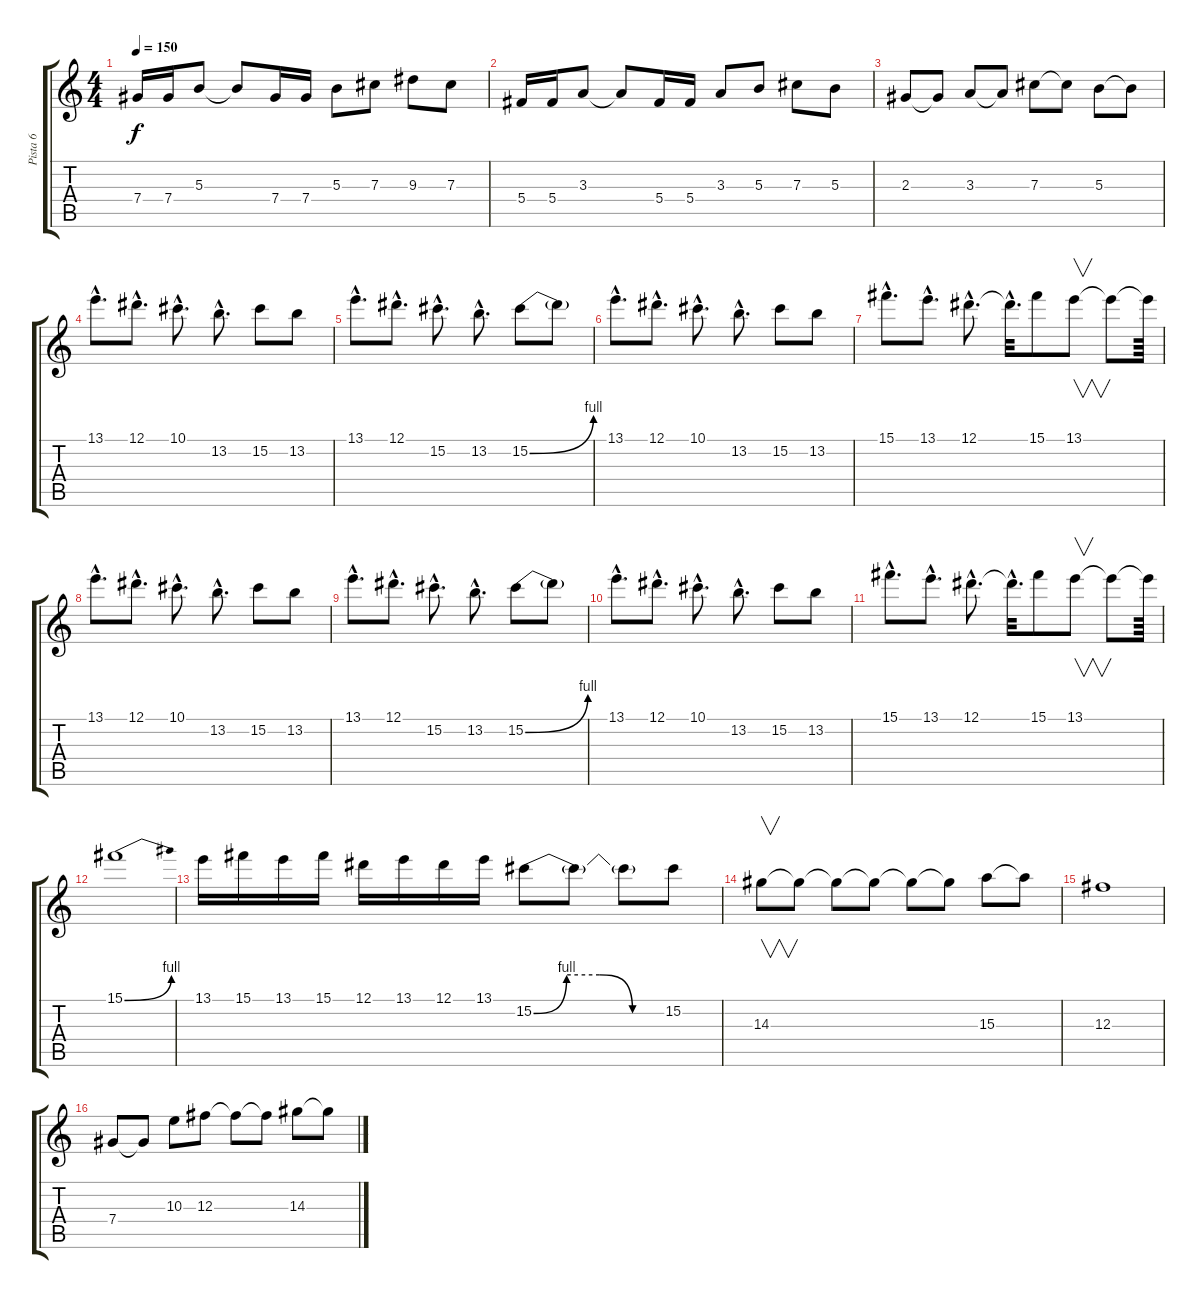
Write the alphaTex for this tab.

\track ("Pista 6" "Pista 6") {instrument distortionguitar}
\staff {score tabs}
\tuning (Eb4 Bb3 Gb3 Db3 Ab2 Eb2) {hide}
\ts (4 4)
\tempo 150
\clef g2
\ks c
7.4.16{dy f} 7.4.16 5.3.8 5.3{t}.8 7.4.16 7.4.16 5.3.8 7.3.8 9.3.8 7.3.8 |
5.4.16 5.4.16 3.3.8 3.3{t}.8 5.4.16 5.4.16 3.3.8 5.3.8 7.3.8 5.3.8 |
2.3.8 2.3{t}.8 3.3.8 3.3{t}.8 7.3.8 7.3{t}.8 5.3.8 5.3{t}.8 |
13.1{hac}.8{d} 12.1{hac}.8{d} 10.1{hac}.8{d} 13.2{hac}.8{d} 15.2.8 13.2.8 |
13.1{hac}.8{d} 12.1{hac}.8{d} 15.2{hac}.8{d} 13.2{hac}.8{d} 15.2{be (bend 0 0 60 4)}.8 15.2{t}.8 |
13.1{hac}.8{d} 12.1{hac}.8{d} 10.1{hac}.8{d} 13.2{hac}.8{d} 15.2.8 13.2.8 |
15.1{hac}.8{d} 13.1{hac}.8{d} 12.1{hac}.8{d} 12.1{hac t}.32{d} 15.1.8 13.1.8{v} 13.1{t}.8 13.1{t}.64 |
13.1{hac}.8{d} 12.1{hac}.8{d} 10.1{hac}.8{d} 13.2{hac}.8{d} 15.2.8 13.2.8 |
13.1{hac}.8{d} 12.1{hac}.8{d} 15.2{hac}.8{d} 13.2{hac}.8{d} 15.2{be (bend 0 0 60 4)}.8 15.2{t}.8 |
13.1{hac}.8{d} 12.1{hac}.8{d} 10.1{hac}.8{d} 13.2{hac}.8{d} 15.2.8 13.2.8 |
15.1{hac}.8{d} 13.1{hac}.8{d} 12.1{hac}.8{d} 12.1{hac t}.32{d} 15.1.8 13.1.8{v} 13.1{t}.8 13.1{t}.64 |
15.1{be (bend 0 0 60 4)}.1 |
13.1.16 15.1.16 13.1.16 15.1.16 12.1.16 13.1.16 12.1.16 13.1.16 15.2{be (custom 0 0 15 4 30 4 45 0 60 0)}.8 15.2{t}.8 15.2{t}.8 15.2.8 |
14.3.8{v} 14.3{t}.8 14.3{t}.8 14.3{t}.8 14.3{t}.8 14.3{t}.8 15.3.8 15.3{t}.8 |
12.3.1 |
7.4.8 7.4{t}.8 10.3.8 12.3.8 12.3{t}.8 12.3{t}.8 14.3.8 14.3{t}.8
